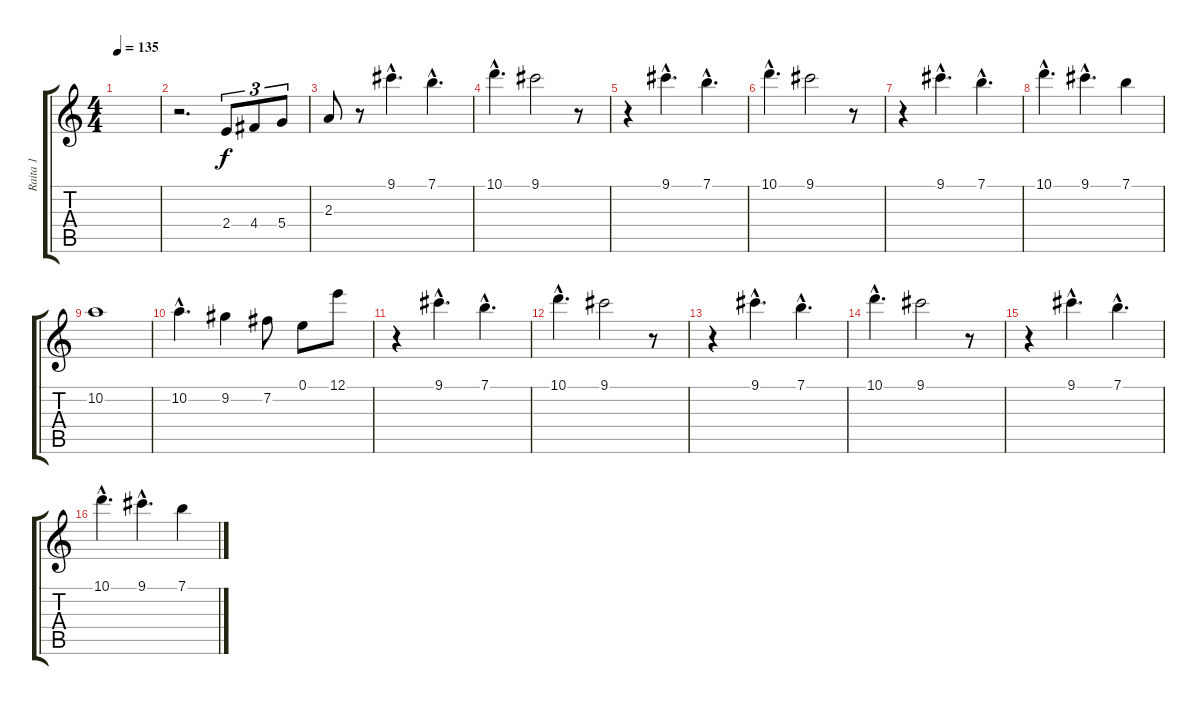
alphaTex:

\track ("Raita 1" "Raita 1") {instrument overdrivenguitar}
\staff {score tabs}
\tuning (E4 B3 G3 D3 A2 E2) {hide}
\ts (4 4)
\tempo 135
\clef g2
\ks c
|
r.2{d} 2.4.8{tu (3 2)} 4.4.8{tu (3 2)} 5.4.8{tu (3 2)} |
2.3.8 r.8 9.1{hac}.4{d} 7.1{hac}.4{d} |
10.1{hac}.4{d} 9.1.2 r.8 |
r.4 9.1{hac}.4{d} 7.1{hac}.4{d} |
10.1{hac}.4{d} 9.1.2 r.8 |
r.4 9.1{hac}.4{d} 7.1{hac}.4{d} |
10.1{hac}.4{d} 9.1{hac}.4{d} 7.1.4 |
10.2.1 |
10.2{hac}.4{d} 9.2.4 7.2.8 0.1.8 12.1.8 |
r.4 9.1{hac}.4{d} 7.1{hac}.4{d} |
10.1{hac}.4{d} 9.1.2 r.8 |
r.4 9.1{hac}.4{d} 7.1{hac}.4{d} |
10.1{hac}.4{d} 9.1.2 r.8 |
r.4 9.1{hac}.4{d} 7.1{hac}.4{d} |
10.1{hac}.4{d} 9.1{hac}.4{d} 7.1.4
